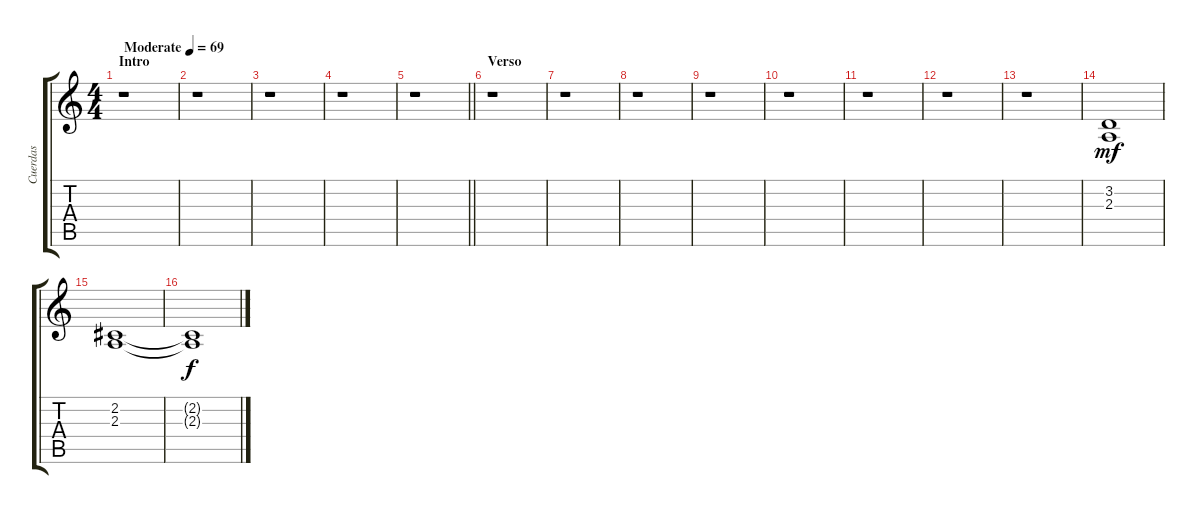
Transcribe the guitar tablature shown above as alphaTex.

\track ("Cuerdas" "Cuerdas") {instrument stringensemble2}
\staff {score tabs}
\tuning (E4 B3 G3 D3 A2 E2) {hide}
\ts (4 4)
\section ("" "Intro")
\tempo (69 "Moderate")
\clef g2
\ks c
r.1{dy mf instrument stringensemble2} |
r.1 |
r.1 |
r.1 |
\barLineRight lightlight
r.1 |
\section ("" "Verso")
r.1 |
r.1 |
r.1 |
r.1 |
r.1 |
r.1 |
r.1 |
r.1 |
(3.2 2.3).1 |
(2.2 2.3).1 |
(2.2{t} 2.3{t}).1{dy f}
